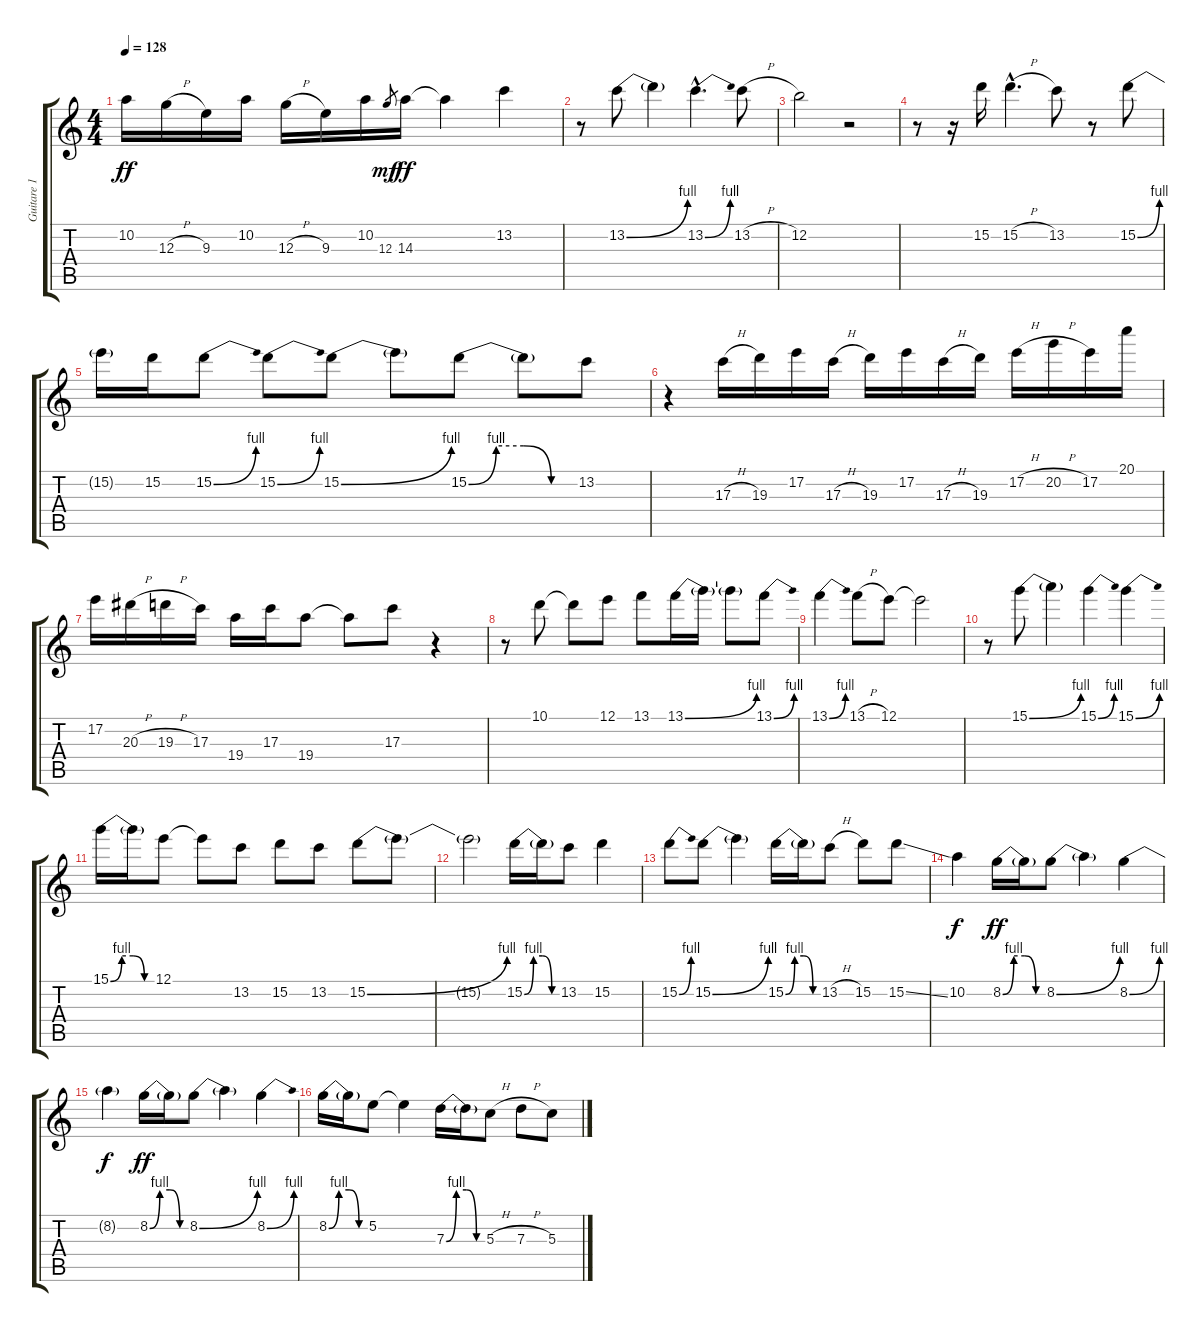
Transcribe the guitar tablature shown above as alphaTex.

\track ("Guitare 1" "Guitare 1") {instrument overdrivenguitar}
\staff {score tabs}
\tuning (E4 B3 G3 D3 A2 E2) {hide}
\ts (4 4)
\tempo 128
\clef g2
\ks c
10.2.16{dy ff} 12.3{h}.16 9.3.16 10.2.16 12.3{h}.16 9.3.16 10.2.16 12.3.8{gr dy mf} 14.3.16{dy ff} 14.3{t}.4 13.2.4 |
r.8 13.2{be (bend 0 0 60 4)}.8 13.2{t}.4 13.2{be (bend 0 0 60 4) hac}.4{d} 13.2{h}.8 |
12.2.2 r.2 |
r.8 r.16 15.2.16 15.2{h hac}.4{d} 13.2.8 r.8 15.2{be (bend 0 0 60 4)}.8 |
15.2{t}.16 15.2.16 15.2{be (bend 0 0 60 4)}.8 15.2{be (bend 0 0 60 4)}.8 15.2{be (bend 0 0 60 4)}.8 15.2{t}.8 15.2{be (custom 0 0 15 4 30 4 45 0 60 0)}.8 15.2{t}.8 13.2.8 |
r.4 17.3{h}.16 19.3.16 17.2.16 17.3{h}.16 19.3.16 17.2.16 17.3{h}.16 19.3.16 17.2{h}.16 20.2{h}.16 17.2.16 20.1.16 |
17.2.16 20.3{h}.16 19.3{h}.16 17.3.16 19.4.16 17.3.16 19.4.8 19.4{t}.8 17.3.8 r.4 |
r.8 10.1.8 10.1{t}.8 12.1.8 13.1.8 13.1{be (bend 0 0 60 4)}.16 13.1{t}.16 13.1{t}.8 13.1{be (bend 0 0 60 4)}.8 |
13.1{be (bend 0 0 60 4)}.4 13.1{h}.8 12.1.8 12.1{t}.2 |
r.8 15.1{be (bend 0 0 60 4)}.8 15.1{t}.4 15.1{be (bend 0 0 60 4)}.4 15.1{be (bend 0 0 60 4)}.4 |
15.1{be (custom 0 0 15 4 30 4 45 0 60 0)}.16 15.1{t}.16 12.1.8 12.1{t}.8 13.2.8 15.2.8 13.2.8 15.2{be (bend 0 0 60 4)}.8 15.2{t}.8 |
15.2{t}.2 15.2{be (custom 0 0 15 4 30 4 45 0 60 0)}.16 15.2{t}.16 13.2.8 15.2.4 |
15.2{be (bend 0 0 60 4)}.8 15.2{be (bend 0 0 60 4)}.8 15.2{t}.4 15.2{be (custom 0 0 15 4 30 4 45 0 60 0)}.16 15.2{t}.16 13.2{h}.8 15.2.8 15.2{ss}.8 |
10.2.4{dy f} 8.2{be (custom 0 0 15 4 30 4 45 0 60 0)}.16{dy ff} 8.2{t}.16 8.2{be (bend 0 0 60 4)}.8 8.2{t}.4 8.2{be (bend 0 0 60 4)}.4 |
8.2{t}.4{dy f} 8.2{be (custom 0 0 15 4 30 4 45 0 60 0)}.16{dy ff} 8.2{t}.16 8.2{be (bend 0 0 60 4)}.8 8.2{t}.4 8.2{be (bend 0 0 60 4)}.4 |
8.2{be (custom 0 0 15 4 30 4 45 0 60 0)}.16 8.2{t}.16 5.2.8 5.2{t}.4 7.3{be (custom 0 0 15 4 30 4 45 0 60 0)}.16 7.3{t}.16 5.3{h}.8 7.3{h}.8 5.3.8
